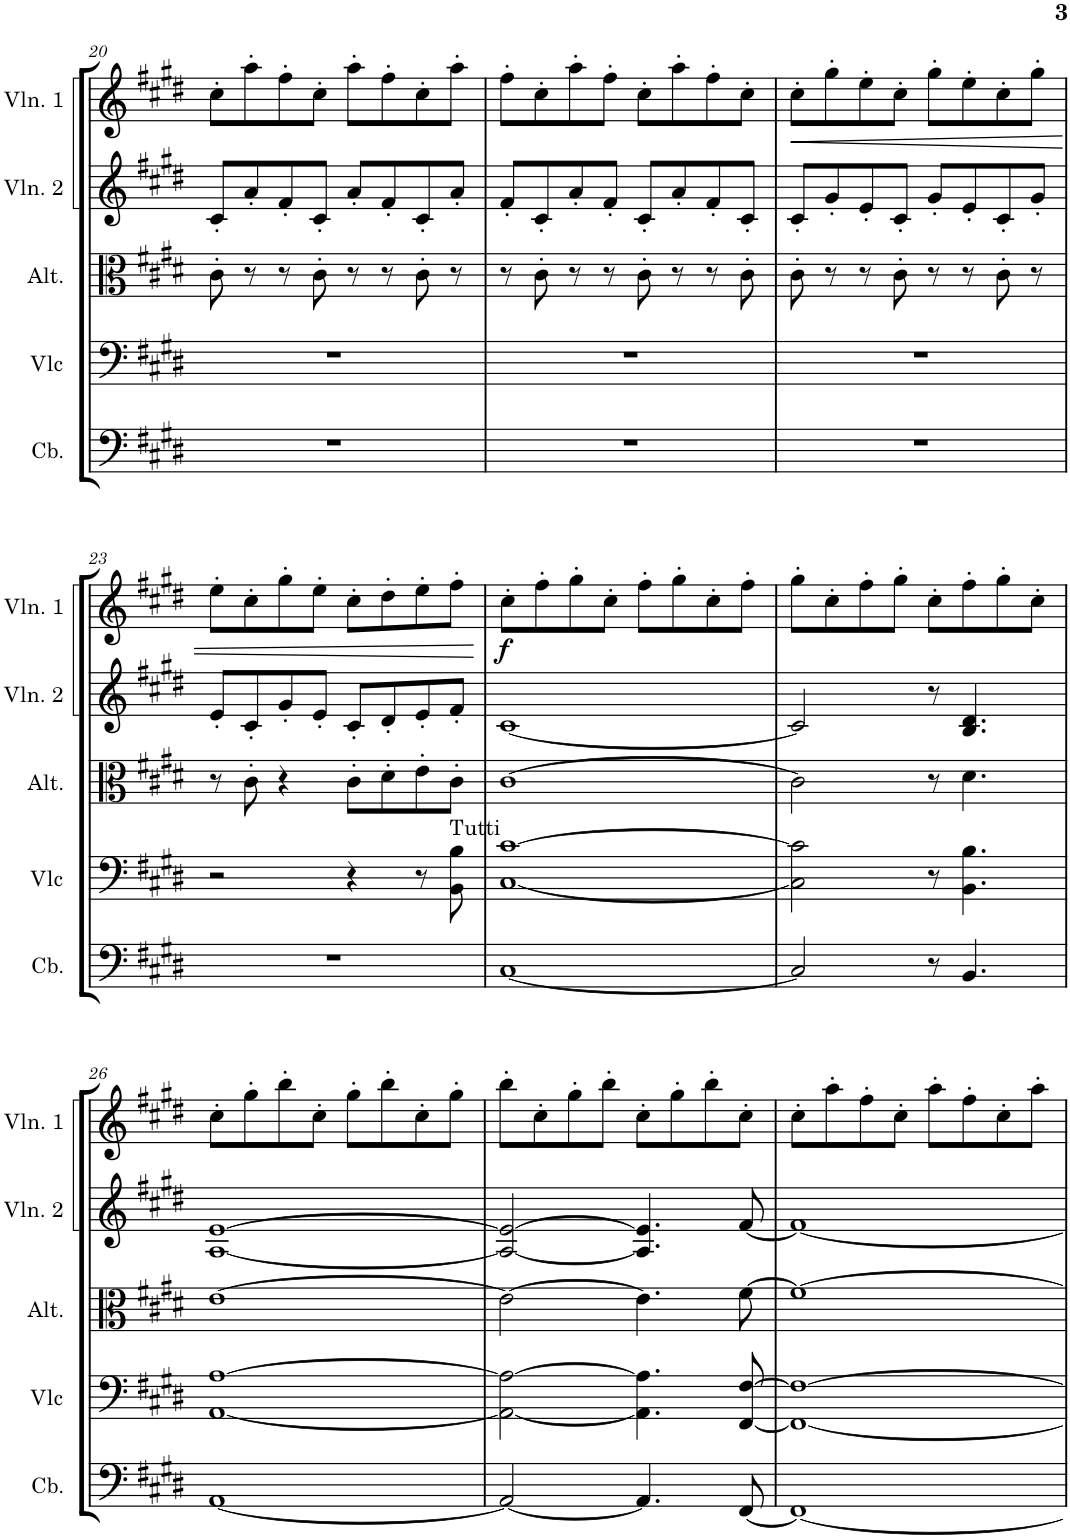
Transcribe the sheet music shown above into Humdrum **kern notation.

**kern	**kern	**kern	**kern	**kern	**dynam
*part5	*part4	*part3	*part2	*part1	*part1
*staff5	*staff4	*staff3	*staff2	*staff1	*staff1
*I"Contrebasse	*I"Violoncelle	*I"Alto	*I"Violon 2	*I"Violon 1	*
*I'Cb.	*I'Vlc	*I'Alt.	*I'Vln. 2	*I'Vln. 1	*
!!LO:PB:g=z
*clefF4	*clefF4	*clefC3	*clefG2	*clefG2	*
*Trd7c12	*	*	*	*	*
*k[f#c#g#d#]	*k[f#c#g#d#]	*k[f#c#g#d#]	*k[f#c#g#d#]	*k[f#c#g#d#]	*
*M4/4	*M4/4	*M4/4	*M4/4	*M4/4	*
=20	=20	=20	=20	=20	=20
1r	1r	8c#'\	8c#'/L	8cc#'\L	.
.	.	8r	8a'/	8aa'\	.
.	.	8r	8f#'/	8ff#'\	.
.	.	8c#'\	8c#'/J	8cc#'\J	.
.	.	8r	8a'/L	8aa'\L	.
.	.	8r	8f#'/	8ff#'\	.
.	.	8c#'\	8c#'/	8cc#'\	.
.	.	8r	8a'/J	8aa'\J	.
=21	=21	=21	=21	=21	=21
1r	1r	8r	8f#'/L	8ff#'\L	.
.	.	8c#'\	8c#'/	8cc#'\	.
.	.	8r	8a'/	8aa'\	.
.	.	8r	8f#'/J	8ff#'\J	.
.	.	8c#'\	8c#'/L	8cc#'\L	.
.	.	8r	8a'/	8aa'\	.
.	.	8r	8f#'/	8ff#'\	.
.	.	8c#'\	8c#'/J	8cc#'\J	.
=22	=22	=22	=22	=22	=22
!	!	!	!	!	!LO:HP:b
1r	1r	8c#'\	8c#'/L	8cc#'\L	<
.	.	8r	8g#'/	8gg#'\	.
.	.	8r	8e'/	8ee'\	.
.	.	8c#'\	8c#'/J	8cc#'\J	.
.	.	8r	8g#'/L	8gg#'\L	.
.	.	8r	8e'/	8ee'\	.
.	.	8c#'\	8c#'/	8cc#'\	.
.	.	8r	8g#'/J	8gg#'\J	.
!!LO:LB:g=z
=23	=23	=23	=23	=23	=23
1r	2r	8r	8e'/L	8ee'\L	.
.	.	8c#'\	8c#'/	8cc#'\	.
.	.	4r	8g#'/	8gg#'\	.
.	.	.	8e'/J	8ee'\J	.
.	4r	8c#'\L	8c#'/L	8cc#'\L	.
.	.	8d#'\	8d#'/	8dd#'\	.
.	8r	8e'\	8e'/	8ee'\	.
!	!LO:TX:a:t=Tutti	!	!	!	!
.	8BB\ 8B\	8c#'\J	8f#'/J	8ff#'\J	.
.	.	.	.	.	[
=24	=24	=24	=24	=24	=24
!	!	!	!	!	!LO:DY:b
[1C#	[1C# [1c#	[1c#	[1c#	8cc#'\L	f
.	.	.	.	8ff#'\	.
.	.	.	.	8gg#'\	.
.	.	.	.	8cc#'\J	.
.	.	.	.	8ff#'\L	.
.	.	.	.	8gg#'\	.
.	.	.	.	8cc#'\	.
.	.	.	.	8ff#'\J	.
=25	=25	=25	=25	=25	=25
2C#/]	2C#\] 2c#\]	2c#\]	2c#/]	8gg#'\L	.
.	.	.	.	8cc#'\	.
.	.	.	.	8ff#'\	.
.	.	.	.	8gg#'\J	.
8r	8r	8r	8r	8cc#'\L	.
4.BB/	4.BB\ 4.B\	4.d#\	4.B/ 4.d#/	8ff#'\	.
.	.	.	.	8gg#'\	.
.	.	.	.	8cc#'\J	.
!!LO:LB:g=z
=26	=26	=26	=26	=26	=26
[1AA	[1AA [1A	[1e	[1A [1e	8cc#'\L	.
.	.	.	.	8gg#'\	.
.	.	.	.	8bb'\	.
.	.	.	.	8cc#'\J	.
.	.	.	.	8gg#'\L	.
.	.	.	.	8bb'\	.
.	.	.	.	8cc#'\	.
.	.	.	.	8gg#'\J	.
=27	=27	=27	=27	=27	=27
2AA/_	2AA\_ 2A\_	2e\_	2A/_ 2e/_	8bb'\L	.
.	.	.	.	8cc#'\	.
.	.	.	.	8gg#'\	.
.	.	.	.	8bb'\J	.
4.AA/]	4.AA\] 4.A\]	4.e\]	4.A/] 4.e/]	8cc#'\L	.
.	.	.	.	8gg#'\	.
.	.	.	.	8bb'\	.
[8FF#/	[8FF#/ [8F#/	[8f#\	[8f#/	8cc#'\J	.
=28	=28	=28	=28	=28	=28
1FF#_	1FF#_ 1F#_	1f#_	1f#_	8cc#'\L	.
.	.	.	.	8aa'\	.
.	.	.	.	8ff#'\	.
.	.	.	.	8cc#'\J	.
.	.	.	.	8aa'\L	.
.	.	.	.	8ff#'\	.
.	.	.	.	8cc#'\	.
.	.	.	.	8aa'\J	.
=	=	=	=	=	=
*-	*-	*-	*-	*-	*-
